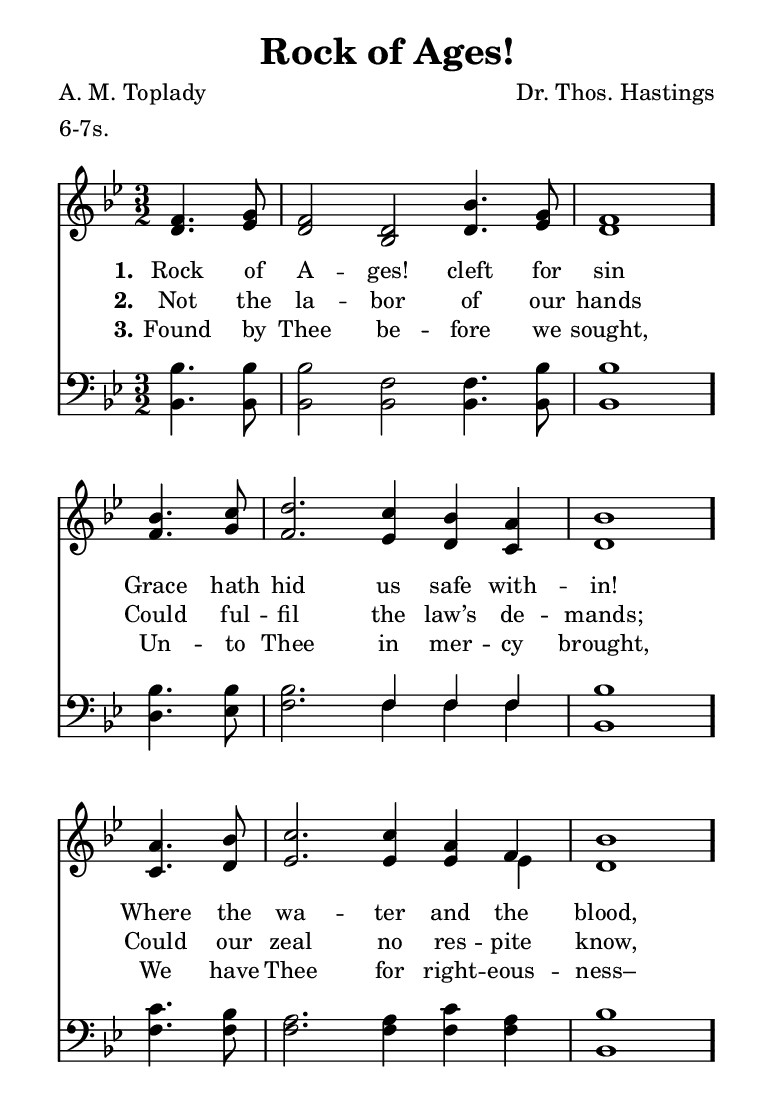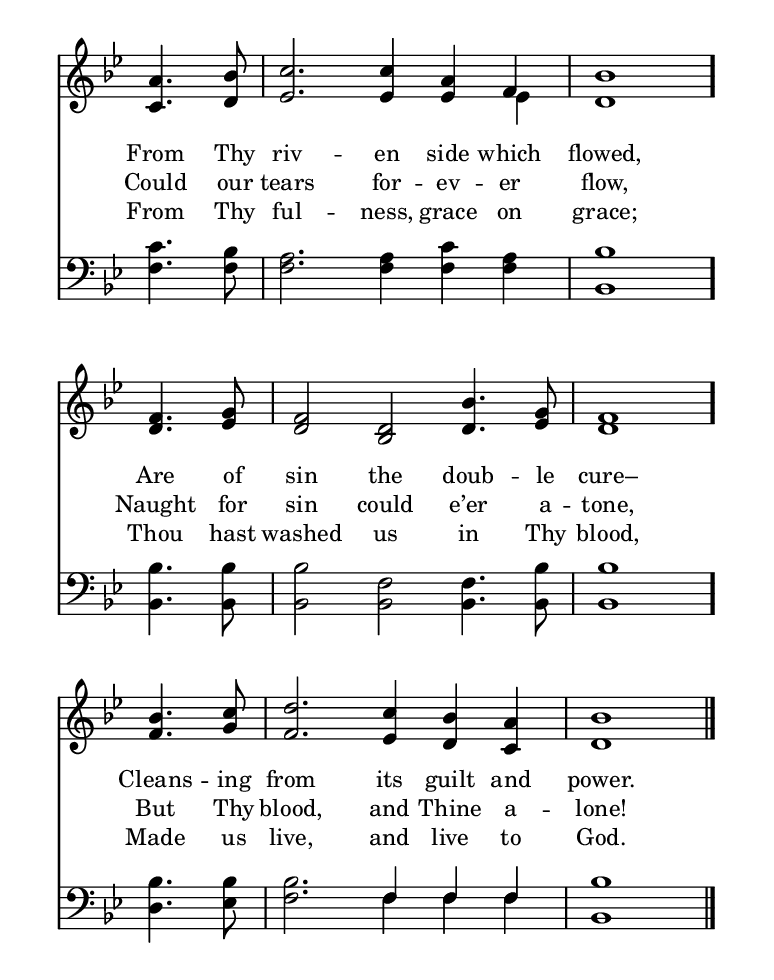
\include "common/global.ily"
\paper {
  \include "common/paper.ily"
  ragged-bottom = ##t
}

\header{
  hymnnumber = "259"
  title = "Rock of Ages!"
  tunename = "Toplady"
  meter = "6-7s."
  poet = "A. M. Toplady"
  composer = "Dr. Thos. Hastings"
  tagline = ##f
}

global = {
  \include "common/overrides.ily"
  \override Staff.TimeSignature.style = #'numbered
  \time 3/2
  \override Score.MetronomeMark.transparent = ##t % hide all fermata changes too
  \tempo 2=70
  \key bes \major
  \partial 2
  \autoBeamOff
}

patternA = { c4. c8 | c2 c c4. c8 | c1 }
patternB = { c4. c8 | c2. c4 c c | c1 }

notesSoprano = {
\global
\relative c' {

  \changePitch \patternA { f g | f d bes' g | f }
  \changePitch \patternB { bes c | d c bes a | bes }
  \changePitch \patternB { a bes | c c a f | bes}
  \changePitch \patternB { a bes | c c a f | bes}
  \changePitch \patternA { f g | f d bes' g | f }
  \changePitch \patternB { bes c | d c bes a | bes }

  \bar "|."

}
}

notesAlto = {
\global
\relative e' {

  \changePitch \patternA { d ees | d bes d ees | d }
  \changePitch \patternB { f g | f ees d c | d }
  \changePitch \patternB { c d | ees ees ees ees | d }
  \changePitch \patternB { c d | ees ees ees ees | d }
  \changePitch \patternA { d ees | d bes d ees | d }
  \changePitch \patternB { f g | f ees d c | d }

}
}

notesTenor = {
\global
\relative a {

  \changePitch \patternA { bes bes | bes f f bes | bes }
  \changePitch \patternB { bes bes | bes f f f | bes }
  \changePitch \patternB { c bes | a a c a | bes }
  \changePitch \patternB { c bes | a a c a | bes }
  \changePitch \patternA { bes bes | bes f f bes | bes }
  \changePitch \patternB { bes bes | bes f f f | bes }

}
}

notesBass = {
\global
\relative f, {

  \changePitch \patternA { bes bes | bes bes bes bes | bes }
  \changePitch \patternB { d ees | f f f f | bes, }
  \changePitch \patternB { f' f | f f f f | bes, }
  \changePitch \patternB { f' f | f f f f | bes, }
  \changePitch \patternA { bes bes | bes bes bes bes | bes }
  \changePitch \patternB { d ees | f f f f | bes, }

}
}

wordsA = \lyricmode {
\set stanza = "1."

Rock of A -- ges! cleft for sin \bar "."
Grace hath hid us safe with -- in! \bar "."
Where the wa -- ter and the blood, \bar "."
From Thy riv -- en side which flowed, \bar "."
Are of sin the doub -- le cure– \bar "."
Cleans -- ing from its guilt and power. \bar "."

}

wordsB = \lyricmode {
\set stanza = "2."

Not the la -- bor of our hands
Could ful -- fil the law’s de -- mands;
Could our zeal no res -- pite know,
Could our tears for -- ev -- er flow,
Naught for sin could e’er a -- tone,
But Thy blood, and Thine a -- lone!

}

wordsC = \lyricmode {
\set stanza = "3."

Found by Thee be -- fore we sought,
Un -- to Thee in mer -- cy brought,
We have Thee for right -- eous -- ness–
From Thy ful -- ness, grace on grace;
Thou hast washed us in Thy blood,
Made us live, and live to God.

}

\score {
  \context ChoirStaff <<
    \context Staff = upper <<
      \set Staff.autoBeaming = ##f
      \set ChoirStaff.systemStartDelimiter = #'SystemStartBar
      \set ChoirStaff.printPartCombineTexts = ##f
      \partcombine #'(2 . 9) \notesSoprano \notesAlto
      \context NullVoice = sopranos { \voiceOne << \notesSoprano >> }
      \context NullVoice = altos { \voiceTwo << \notesAlto >> }
      \context Lyrics = one   \lyricsto sopranos \wordsA
      \context Lyrics = two   \lyricsto sopranos \wordsB
      \context Lyrics = three \lyricsto sopranos \wordsC
    >>
    \context Staff = men <<
      \set Staff.autoBeaming = ##f
      \clef bass
      \set ChoirStaff.printPartCombineTexts = ##f
      \partcombine #'(2 . 9) \notesTenor \notesBass
      \context NullVoice = tenors { \voiceOne << \notesTenor >> }
      \context NullVoice = basses { \voiceTwo << \notesBass >> }
    >>
  >>
  \layout {
    \include "common/layout.ily"
  }
  \midi{
    \include "common/midi.ily"
  }
}

\version "2.19.49"  % necessary for upgrading to future LilyPond versions.

% vi:set et ts=2 sw=2 ai nocindent syntax=lilypond:
